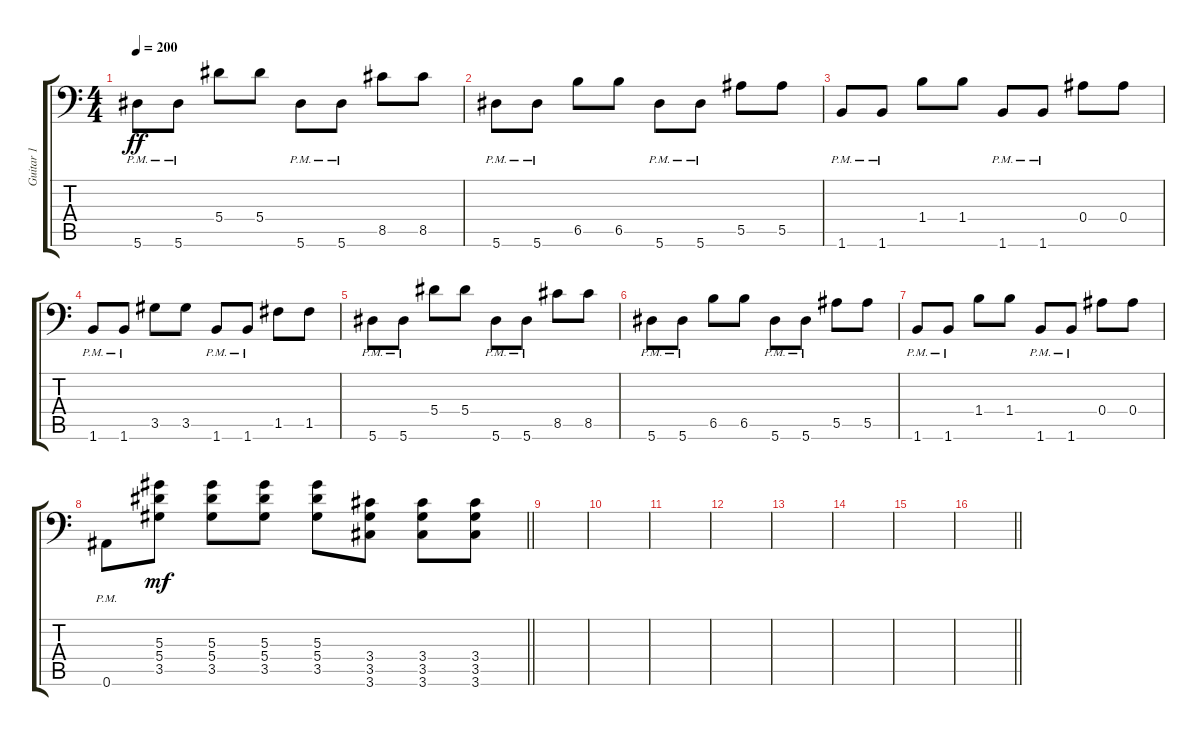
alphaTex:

\track ("Guitar 1" "Guitar 1") {instrument distortionguitar}
\staff {score tabs}
\tuning (C4 G3 Eb3 Bb2 F2 Bb1) {hide}
\ts (4 4)
\section ("" "")
\tempo 200
\clef f4
\ks c
5.6{pm}.8{dy ff} 5.6{pm}.8 5.4.8 5.4.8 5.6{pm}.8 5.6{pm}.8 8.5.8 8.5.8 |
5.6{pm}.8 5.6{pm}.8 6.5.8 6.5.8 5.6{pm}.8 5.6{pm}.8 5.5.8 5.5.8 |
1.6{pm}.8 1.6{pm}.8 1.4.8 1.4.8 1.6{pm}.8 1.6{pm}.8 0.4.8 0.4.8 |
1.6{pm}.8 1.6{pm}.8 3.5.8 3.5.8 1.6{pm}.8 1.6{pm}.8 1.5.8 1.5.8 |
5.6{pm}.8 5.6{pm}.8 5.4.8 5.4.8 5.6{pm}.8 5.6{pm}.8 8.5.8 8.5.8 |
5.6{pm}.8 5.6{pm}.8 6.5.8 6.5.8 5.6{pm}.8 5.6{pm}.8 5.5.8 5.5.8 |
1.6{pm}.8 1.6{pm}.8 1.4.8 1.4.8 1.6{pm}.8 1.6{pm}.8 0.4.8 0.4.8 |
\barLineRight lightlight
0.6{pm}.8 (5.3 5.4 3.5).8{dy mf} (5.3 5.4 3.5).8 (5.3 5.4 3.5).8 (5.3 5.4 3.5).8 (3.4 3.5 3.6).8 (3.4 3.5 3.6).8 (3.4 3.5 3.6).8 |
\section ("" "")
|
|
|
|
|
|
|
\barLineRight lightlight
